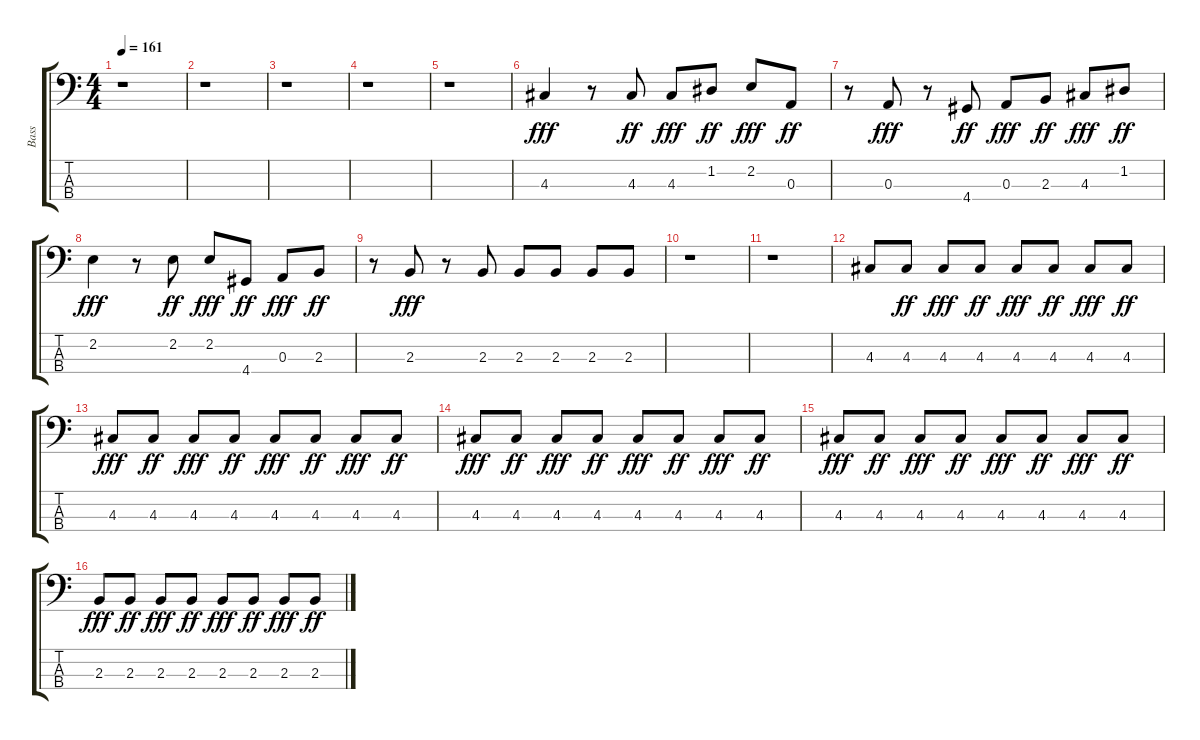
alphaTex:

\track ("Bass" "Bass") {instrument electricbasspick}
\staff {score tabs}
\tuning (G2 D2 A1 E1) {hide}
\ts (4 4)
\tempo 161
\clef f4
\ks c
r.1{dy fff instrument electricbasspick} |
r.1 |
r.1 |
r.1 |
r.1 |
4.3.4 r.8 4.3.8{dy ff} 4.3.8{dy fff} 1.2.8{dy ff} 2.2.8{dy fff} 0.3.8{dy ff} |
r.8 0.3.8{dy fff} r.8 4.4.8{dy ff} 0.3.8{dy fff} 2.3.8{dy ff} 4.3.8{dy fff} 1.2.8{dy ff} |
2.2.4{dy fff} r.8 2.2.8{dy ff} 2.2.8{dy fff} 4.4.8{dy ff} 0.3.8{dy fff} 2.3.8{dy ff} |
r.8 2.3.8{dy fff} r.8 2.3.8 2.3.8 2.3.8 2.3.8 2.3.8 |
r.1 |
r.1 |
4.3.8 4.3.8{dy ff} 4.3.8{dy fff} 4.3.8{dy ff} 4.3.8{dy fff} 4.3.8{dy ff} 4.3.8{dy fff} 4.3.8{dy ff} |
4.3.8{dy fff} 4.3.8{dy ff} 4.3.8{dy fff} 4.3.8{dy ff} 4.3.8{dy fff} 4.3.8{dy ff} 4.3.8{dy fff} 4.3.8{dy ff} |
4.3.8{dy fff} 4.3.8{dy ff} 4.3.8{dy fff} 4.3.8{dy ff} 4.3.8{dy fff} 4.3.8{dy ff} 4.3.8{dy fff} 4.3.8{dy ff} |
4.3.8{dy fff} 4.3.8{dy ff} 4.3.8{dy fff} 4.3.8{dy ff} 4.3.8{dy fff} 4.3.8{dy ff} 4.3.8{dy fff} 4.3.8{dy ff} |
2.3.8{dy fff} 2.3.8{dy ff} 2.3.8{dy fff} 2.3.8{dy ff} 2.3.8{dy fff} 2.3.8{dy ff} 2.3.8{dy fff} 2.3.8{dy ff}
